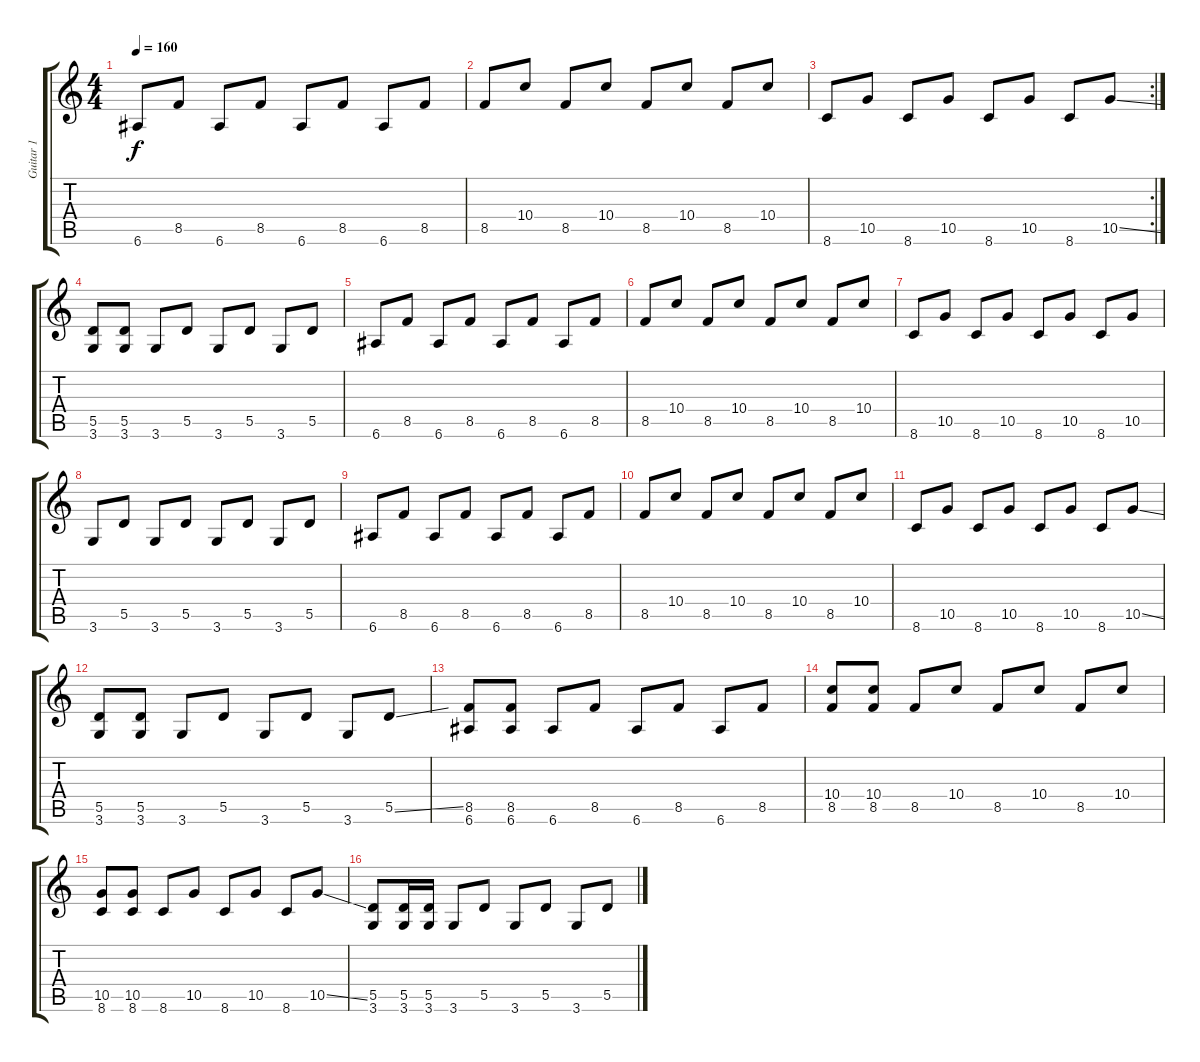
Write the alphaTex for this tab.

\track ("Guitar 1" "Guitar 1") {instrument distortionguitar}
\staff {score tabs}
\tuning (E4 B3 G3 D3 A2 E2) {hide}
\ts (4 4)
\tempo 160
\clef g2
\ks c
6.6.8{dy f} 8.5.8 6.6.8 8.5.8 6.6.8 8.5.8 6.6.8 8.5.8 |
8.5.8 10.4.8 8.5.8 10.4.8 8.5.8 10.4.8 8.5.8 10.4.8 |
\rc 2
8.6.8 10.5.8 8.6.8 10.5.8 8.6.8 10.5.8 8.6.8 10.5{ss}.8 |
(5.5 3.6).8 (5.5 3.6).8 3.6.8 5.5.8 3.6.8 5.5.8 3.6.8 5.5.8 |
6.6.8 8.5.8 6.6.8 8.5.8 6.6.8 8.5.8 6.6.8 8.5.8 |
8.5.8 10.4.8 8.5.8 10.4.8 8.5.8 10.4.8 8.5.8 10.4.8 |
8.6.8 10.5.8 8.6.8 10.5.8 8.6.8 10.5.8 8.6.8 10.5.8 |
3.6.8 5.5.8 3.6.8 5.5.8 3.6.8 5.5.8 3.6.8 5.5.8 |
6.6.8 8.5.8 6.6.8 8.5.8 6.6.8 8.5.8 6.6.8 8.5.8 |
8.5.8 10.4.8 8.5.8 10.4.8 8.5.8 10.4.8 8.5.8 10.4.8 |
8.6.8 10.5.8 8.6.8 10.5.8 8.6.8 10.5.8 8.6.8 10.5{ss}.8 |
(5.5 3.6).8 (5.5 3.6).8 3.6.8 5.5.8 3.6.8 5.5.8 3.6.8 5.5{ss}.8 |
(8.5 6.6).8 (8.5 6.6).8 6.6.8 8.5.8 6.6.8 8.5.8 6.6.8 8.5.8 |
(10.4 8.5).8 (10.4 8.5).8 8.5.8 10.4.8 8.5.8 10.4.8 8.5.8 10.4.8 |
(10.5 8.6).8 (10.5 8.6).8 8.6.8 10.5.8 8.6.8 10.5.8 8.6.8 10.5{ss}.8 |
(5.5 3.6).8 (5.5 3.6).16 (5.5 3.6).16 3.6.8 5.5.8 3.6.8 5.5.8 3.6.8 5.5.8
